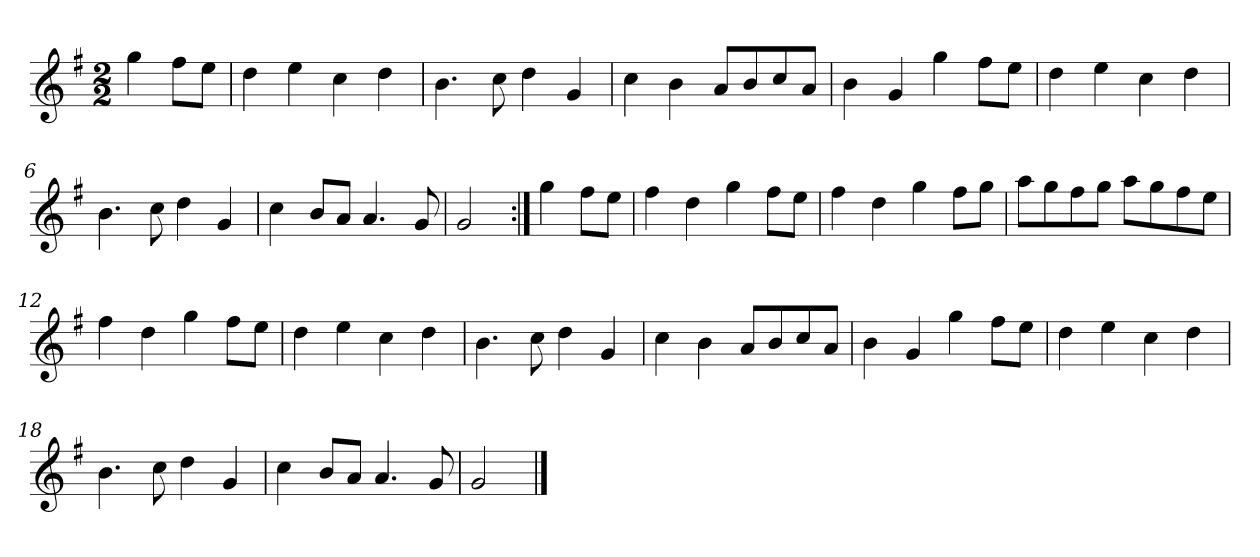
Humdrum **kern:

**kern
*part1
*staff1
*clefG2
*k[f#]
*G:
*M2/2
*MM120
=
4gg
8ff#\L
8ee\J
=1
4dd
4ee
4cc
4dd
=2
4.b
8cc
4dd
4g
=3
4cc
4b
8a/L
8b/
8cc/
8a/J
=4
4b
4g
4gg
8ff#\L
8ee\J
=5
4dd
4ee
4cc
4dd
=6
4.b
8cc
4dd
4g
=7
4cc
8b/L
8a/J
4.a
8g
=8
2g
=:|!
4gg
8ff#\L
8ee\J
=9
4ff#
4dd
4gg
8ff#\L
8ee\J
=10
4ff#
4dd
4gg
8ff#\L
8gg\J
=11
8aa\L
8gg\
8ff#\
8gg\J
8aa\L
8gg\
8ff#\
8ee\J
=12
4ff#
4dd
4gg
8ff#\L
8ee\J
=13
4dd
4ee
4cc
4dd
=14
4.b
8cc
4dd
4g
=15
4cc
4b
8a/L
8b/
8cc/
8a/J
=16
4b
4g
4gg
8ff#\L
8ee\J
=17
4dd
4ee
4cc
4dd
=18
4.b
8cc
4dd
4g
=19
4cc
8b/L
8a/J
4.a
8g
=20
2g
==
*-
